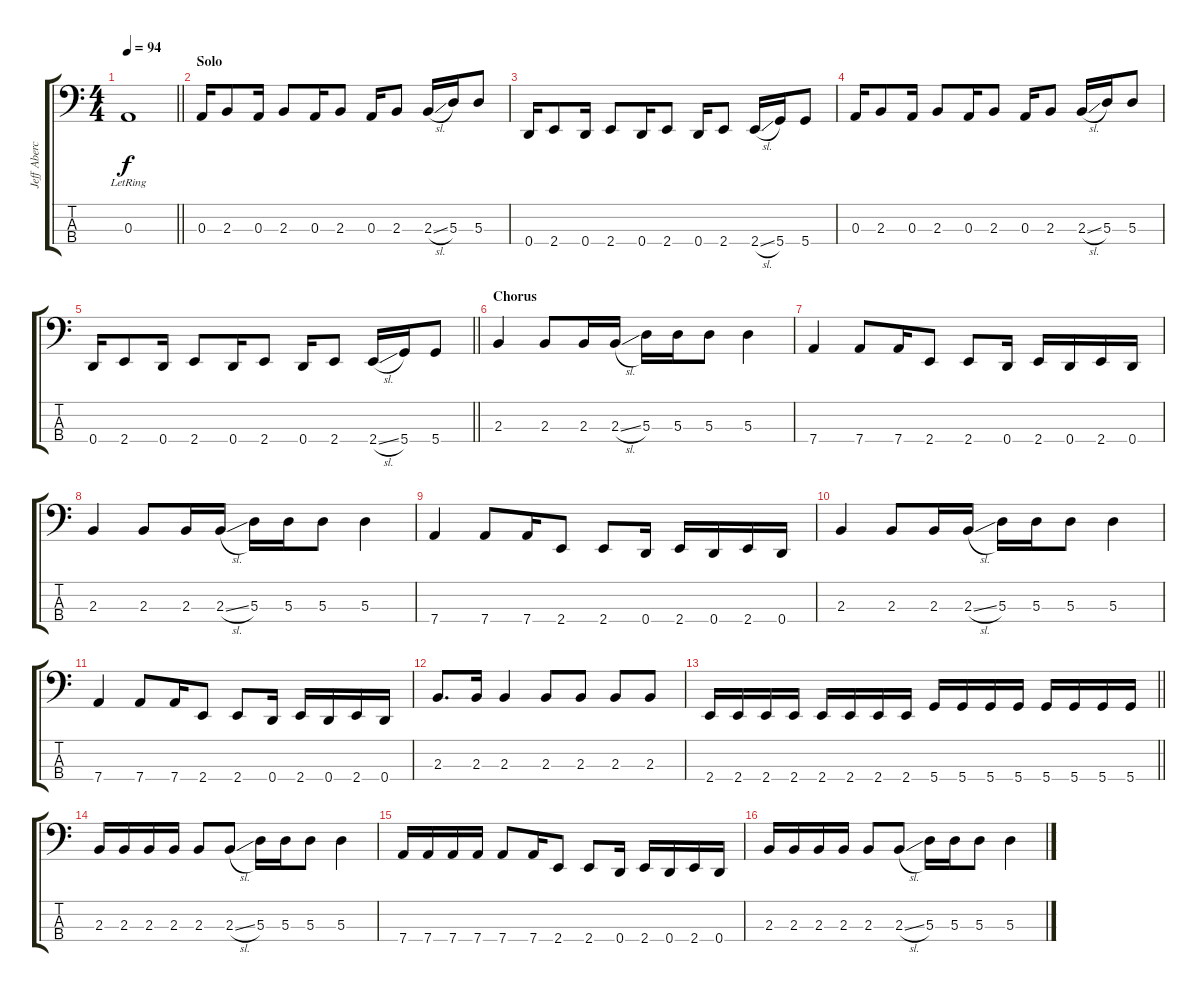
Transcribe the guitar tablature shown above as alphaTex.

\track ("Jeff Abercrombie (Bass)" "Jeff Aberc") {instrument electricbassfinger}
\staff {score tabs}
\tuning (G2 D2 A1 D1) {hide}
\ts (4 4)
\tempo 94
\clef f4
\barLineRight lightlight
\ks c
0.3{lr}.1{dy f} |
\section ("" "Solo")
0.3.16 2.3.8 0.3.16 2.3.8 0.3.16 2.3.8 0.3.16 2.3.8 2.3{sl}.16 5.3.16 5.3.8 |
0.4.16 2.4.8 0.4.16 2.4.8 0.4.16 2.4.8 0.4.16 2.4.8 2.4{sl}.16 5.4.16 5.4.8 |
0.3.16 2.3.8 0.3.16 2.3.8 0.3.16 2.3.8 0.3.16 2.3.8 2.3{sl}.16 5.3.16 5.3.8 |
\barLineRight lightlight
0.4.16 2.4.8 0.4.16 2.4.8 0.4.16 2.4.8 0.4.16 2.4.8 2.4{sl}.16 5.4.16 5.4.8 |
\section ("" "Chorus")
2.3.4 2.3.8 2.3.16 2.3{sl}.16 5.3.16 5.3.16 5.3.8 5.3.4 |
7.4.4 7.4.8 7.4.16 2.4.8 2.4.8 0.4.16 2.4.16 0.4.16 2.4.16 0.4.16 |
2.3.4 2.3.8 2.3.16 2.3{sl}.16 5.3.16 5.3.16 5.3.8 5.3.4 |
7.4.4 7.4.8 7.4.16 2.4.8 2.4.8 0.4.16 2.4.16 0.4.16 2.4.16 0.4.16 |
2.3.4 2.3.8 2.3.16 2.3{sl}.16 5.3.16 5.3.16 5.3.8 5.3.4 |
7.4.4 7.4.8 7.4.16 2.4.8 2.4.8 0.4.16 2.4.16 0.4.16 2.4.16 0.4.16 |
2.3.8{d} 2.3.16 2.3.4 2.3.8 2.3.8 2.3.8 2.3.8 |
\barLineRight lightlight
2.4.16 2.4.16 2.4.16 2.4.16 2.4.16 2.4.16 2.4.16 2.4.16 5.4.16 5.4.16 5.4.16 5.4.16 5.4.16 5.4.16 5.4.16 5.4.16 |
2.3.16 2.3.16 2.3.16 2.3.16 2.3.8 2.3{sl}.8 5.3.16 5.3.16 5.3.8 5.3.4 |
7.4.16 7.4.16 7.4.16 7.4.16 7.4.8 7.4.16 2.4.8 2.4.8 0.4.16 2.4.16 0.4.16 2.4.16 0.4.16 |
2.3.16 2.3.16 2.3.16 2.3.16 2.3.8 2.3{sl}.8 5.3.16 5.3.16 5.3.8 5.3.4
